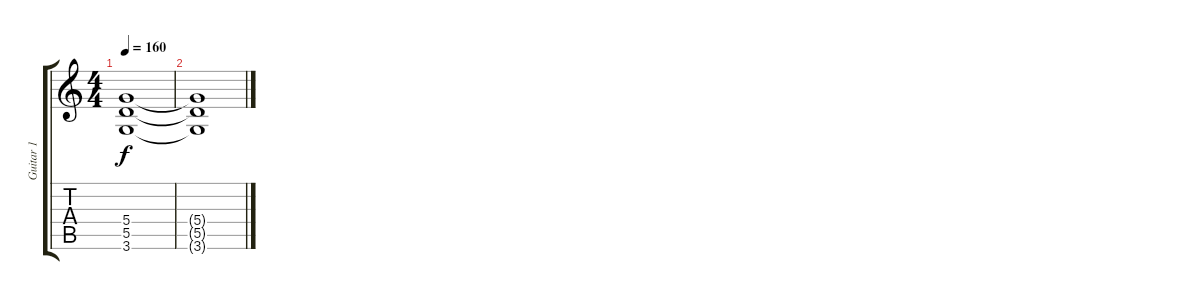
\track ("Guitar 1" "Guitar 1") {instrument distortionguitar}
\staff {score tabs}
\tuning (E4 B3 G3 D3 A2 E2) {hide}
\ts (4 4)
\tempo 160
\clef g2
\ks c
(5.4{t} 5.5{t} 3.6{t}).1{dy f} |
(5.4{t} 5.5{t} 3.6{t}).1
